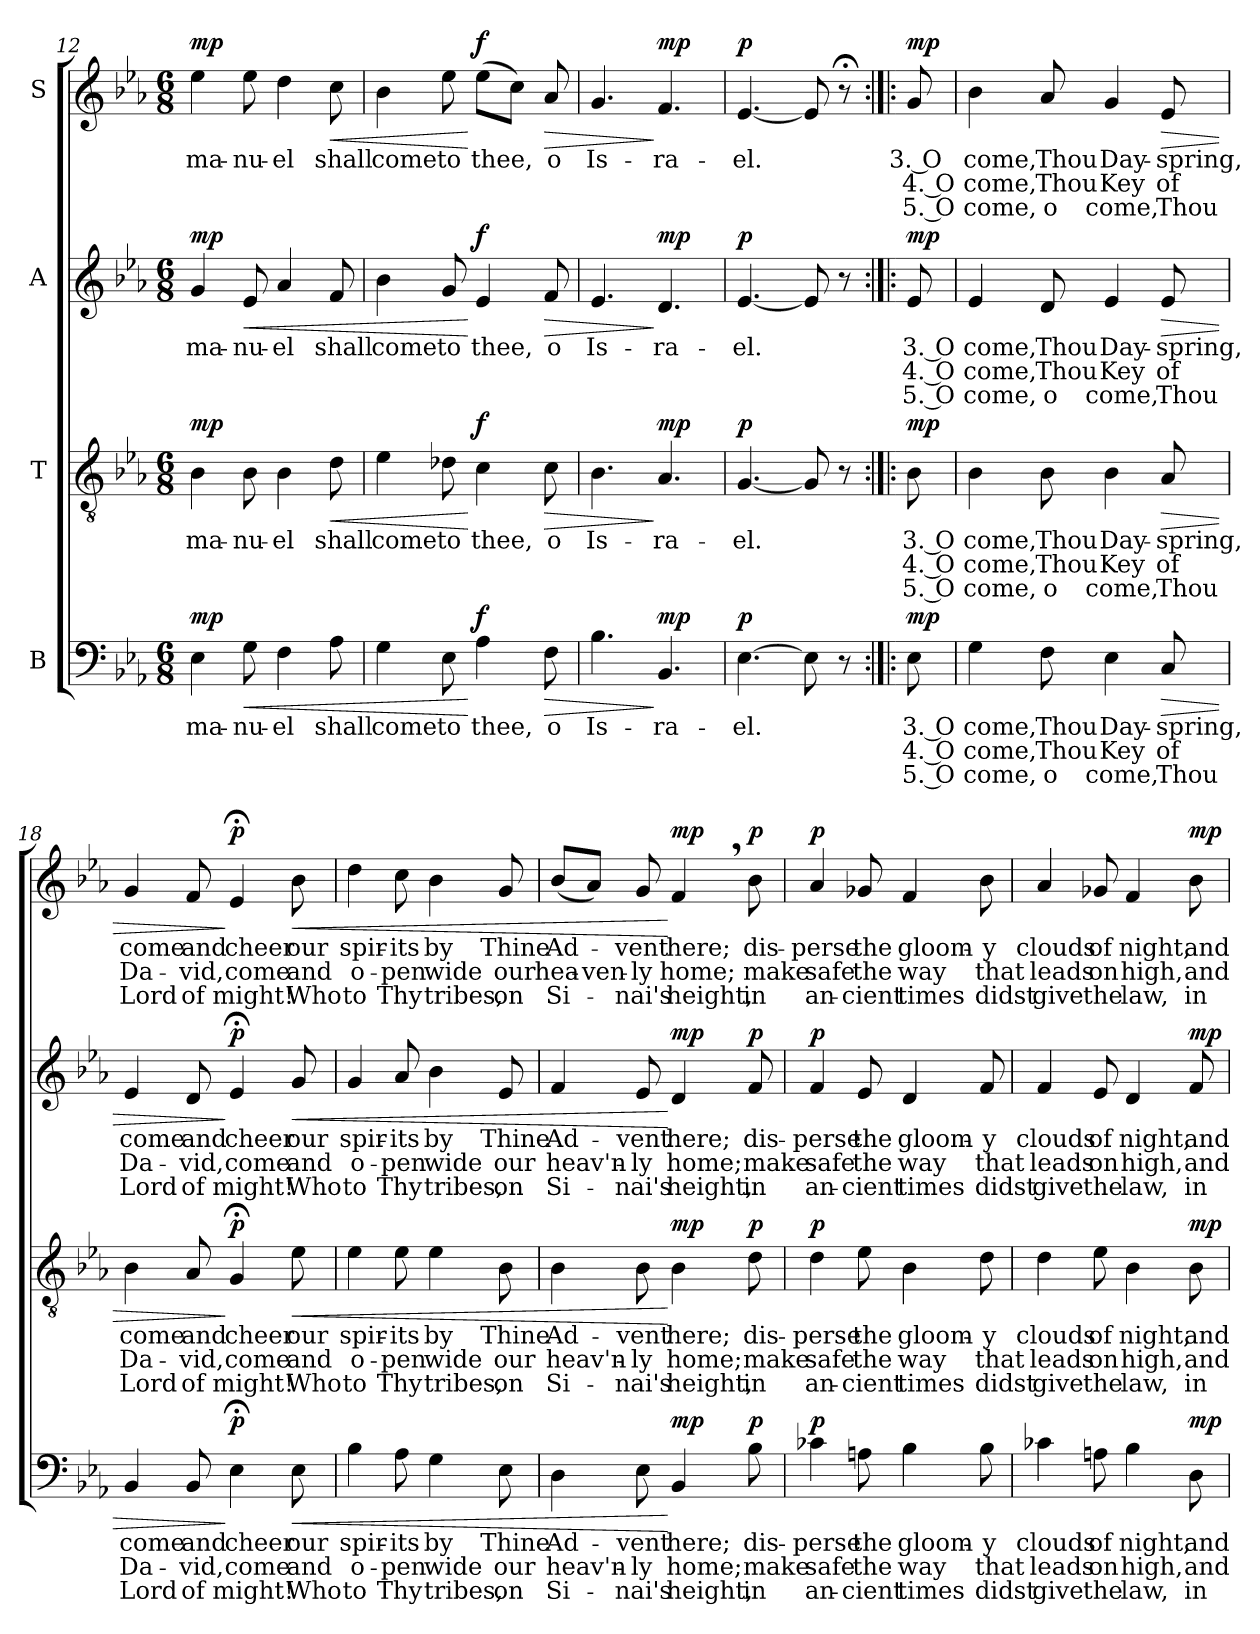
**kern	**text	**text	**text	**dynam	**kern	**text	**text	**text	**dynam	**kern	**text	**text	**text	**dynam	**kern	**text	**text	**text	**dynam
*part4	*part4	*part4	*part4	*part4	*part3	*part3	*part3	*part3	*part3	*part2	*part2	*part2	*part2	*part2	*part1	*part1	*part1	*part1	*part1
*staff4	*staff4	*staff4	*staff4	*staff4	*staff3	*staff3	*staff3	*staff3	*staff3	*staff2	*staff2	*staff2	*staff2	*staff2	*staff1	*staff1	*staff1	*staff1	*staff1
*I"B	*	*	*	*	*I"T	*	*	*	*	*I"A	*	*	*	*	*I"S	*	*	*	*
*clefF4	*	*	*	*	*clefGv2	*	*	*	*	*clefG2	*	*	*	*	*clefG2	*	*	*	*
*k[b-e-a-]	*	*	*	*	*k[b-e-a-]	*	*	*	*	*k[b-e-a-]	*	*	*	*	*k[b-e-a-]	*	*	*	*
*M6/8	*	*	*	*	*M6/8	*	*	*	*	*M6/8	*	*	*	*	*M6/8	*	*	*	*
=12	=12	=12	=12	=12	=12	=12	=12	=12	=12	=12	=12	=12	=12	=12	=12	=12	=12	=12	=12
!	!LO:LY:b	!	!	!LO:DY:a	!	!LO:LY:b	!	!	!LO:DY:a	!	!LO:LY:b	!	!	!LO:DY:a	!	!LO:LY:b	!	!	!LO:DY:a
4E-\	-ma-	.	.	mp	4B-\	-ma-	.	.	mp	4g/	-ma-	.	.	mp	4ee-\	-ma-	.	.	mp
!	!LO:LY:b	!	!	!LO:HP:b	!	!LO:LY:b	!	!	!	!	!LO:LY:b	!	!	!LO:HP:b	!	!LO:LY:b	!	!	!
8G\	-nu-	.	.	<	8B-\	-nu-	.	.	.	8e-/	-nu-	.	.	<	8ee-\	-nu-	.	.	.
!	!LO:LY:b	!	!	!	!	!LO:LY:b	!	!	!	!	!LO:LY:b	!	!	!	!	!LO:LY:b	!	!	!
4F\	-el	.	.	.	4B-\	-el	.	.	.	4a-/	-el	.	.	.	4dd\	-el	.	.	.
!	!LO:LY:b	!	!	!	!	!LO:LY:b	!	!	!LO:HP:b	!	!LO:LY:b	!	!	!	!	!LO:LY:b	!	!	!LO:HP:b
8A-\	shall	.	.	.	8d\	shall	.	.	<	8f/	shall	.	.	.	8cc\	shall	.	.	<
=13	=13	=13	=13	=13	=13	=13	=13	=13	=13	=13	=13	=13	=13	=13	=13	=13	=13	=13	=13
!	!LO:LY:b	!	!	!	!	!LO:LY:b	!	!	!	!	!LO:LY:b	!	!	!	!	!LO:LY:b	!	!	!
4G\	come	.	.	.	4e-\	come	.	.	.	4b-\	come	.	.	.	4b-\	come	.	.	.
!	!LO:LY:b	!	!	!	!	!LO:LY:b	!	!	!	!	!LO:LY:b	!	!	!	!	!LO:LY:b	!	!	!
8E-\	to	.	.	.	8d-X\	to	.	.	.	8g/	to	.	.	.	8ee-\	to	.	.	.
!	!LO:LY:b	!	!	!LO:DY:n=1:a	!	!LO:LY:b	!	!	!LO:DY:n=1:a	!	!LO:LY:b	!	!	!LO:DY:n=1:a	!	!LO:LY:b	!	!	!LO:DY:n=1:a
4A-\	thee,	.	.	[ f	4c\	thee,	.	.	[ f	4e-/	thee,	.	.	[ f	(8ee-\L	thee,	.	.	[ f
.	.	.	.	.	.	.	.	.	.	.	.	.	.	.	8cc\J)	.	.	.	.
!	!LO:LY:b	!	!	!LO:HP:b	!	!LO:LY:b	!	!	!LO:HP:b	!	!LO:LY:b	!	!	!LO:HP:b	!	!LO:LY:b	!	!	!LO:HP:b
8F\	o	.	.	>	8c\	o	.	.	>	8f/	o	.	.	>	8a-/	o	.	.	>
=14	=14	=14	=14	=14	=14	=14	=14	=14	=14	=14	=14	=14	=14	=14	=14	=14	=14	=14	=14
!	!LO:LY:b	!	!	!	!	!LO:LY:b	!	!	!	!	!LO:LY:b	!	!	!	!	!LO:LY:b	!	!	!
4.B-\	Is-	.	.	.	4.B-\	Is-	.	.	.	4.e-/	Is-	.	.	.	4.g/	Is-	.	.	.
!	!LO:LY:b	!	!	!LO:DY:n=1:a	!	!LO:LY:b	!	!	!LO:DY:n=1:a	!	!LO:LY:b	!	!	!LO:DY:n=1:a	!	!LO:LY:b	!	!	!LO:DY:n=1:a
4.BB-/	-ra-	.	.	] mp	4.A-/	-ra-	.	.	] mp	4.d/	-ra-	.	.	] mp	4.f/	-ra-	.	.	] mp
=15	=15	=15	=15	=15	=15	=15	=15	=15	=15	=15	=15	=15	=15	=15	=15	=15	=15	=15	=15
!	!LO:LY:b	!	!	!LO:DY:a	!	!LO:LY:b	!	!	!LO:DY:a	!	!LO:LY:b	!	!	!LO:DY:a	!	!LO:LY:b	!	!	!LO:DY:a
[4.E-\	-el.	.	.	p	[4.G/	-el.	.	.	p	[4.e-/	-el.	.	.	p	[4.e-/	-el.	.	.	p
8E-\]	.	.	.	.	8G/]	.	.	.	.	8e-/]	.	.	.	.	8e-/]	.	.	.	.
8r	.	.	.	.	8r	.	.	.	.	8r	.	.	.	.	8r;<	.	.	.	.
!!LO:PB:g=z
=16:|!|:	=16:|!|:	=16:|!|:	=16:|!|:	=16:|!|:	=16:|!|:	=16:|!|:	=16:|!|:	=16:|!|:	=16:|!|:	=16:|!|:	=16:|!|:	=16:|!|:	=16:|!|:	=16:|!|:	=16:|!|:	=16:|!|:	=16:|!|:	=16:|!|:	=16:|!|:
!	!LO:LY:b	!LO:LY:b	!LO:LY:b	!LO:DY:a	!	!LO:LY:b	!LO:LY:b	!LO:LY:b	!LO:DY:a	!	!LO:LY:b	!LO:LY:b	!LO:LY:b	!LO:DY:a	!	!LO:LY:b	!LO:LY:b	!LO:LY:b	!LO:DY:a
8E-\	3. O	4. O	5. O	mp	8B-\	3. O	4. O	5. O	mp	8e-/	3. O	4. O	5. O	mp	8g/	3. O	4. O	5. O	mp
=17	=17	=17	=17	=17	=17	=17	=17	=17	=17	=17	=17	=17	=17	=17	=17	=17	=17	=17	=17
!	!LO:LY:b	!LO:LY:b	!LO:LY:b	!	!	!LO:LY:b	!LO:LY:b	!LO:LY:b	!	!	!LO:LY:b	!LO:LY:b	!LO:LY:b	!	!	!LO:LY:b	!LO:LY:b	!LO:LY:b	!
4G\	come,	come,	come,	.	4B-\	come,	come,	come,	.	4e-/	come,	come,	come,	.	4b-\	come,	come,	come,	.
!	!LO:LY:b	!LO:LY:b	!LO:LY:b	!	!	!LO:LY:b	!LO:LY:b	!LO:LY:b	!	!	!LO:LY:b	!LO:LY:b	!LO:LY:b	!	!	!LO:LY:b	!LO:LY:b	!LO:LY:b	!
8F\	Thou	Thou	o	.	8B-\	Thou	Thou	o	.	8d/	Thou	Thou	o	.	8a-/	Thou	Thou	o	.
!	!LO:LY:b	!LO:LY:b	!LO:LY:b	!	!	!LO:LY:b	!LO:LY:b	!LO:LY:b	!	!	!LO:LY:b	!LO:LY:b	!LO:LY:b	!	!	!LO:LY:b	!LO:LY:b	!LO:LY:b	!
4E-\	Day-	Key	come,	.	4B-\	Day-	Key	come,	.	4e-/	Day-	Key	come,	.	4g/	Day-	Key	come,	.
!	!LO:LY:b	!LO:LY:b	!LO:LY:b	!LO:HP:b	!	!LO:LY:b	!LO:LY:b	!LO:LY:b	!LO:HP:b	!	!LO:LY:b	!LO:LY:b	!LO:LY:b	!LO:HP:b	!	!LO:LY:b	!LO:LY:b	!LO:LY:b	!LO:HP:b
8C/	-spring,	of	Thou	>	8A-/	-spring,	of	Thou	>	8e-/	-spring,	of	Thou	>	8e-/	-spring,	of	Thou	>
=18	=18	=18	=18	=18	=18	=18	=18	=18	=18	=18	=18	=18	=18	=18	=18	=18	=18	=18	=18
!	!LO:LY:b	!LO:LY:b	!LO:LY:b	!	!	!LO:LY:b	!LO:LY:b	!LO:LY:b	!	!	!LO:LY:b	!LO:LY:b	!LO:LY:b	!	!	!LO:LY:b	!LO:LY:b	!LO:LY:b	!
4BB-/	come	Da-	Lord	.	4B-\	come	Da-	Lord	.	4e-/	come	Da-	Lord	.	4g/	come	Da-	Lord	.
!	!LO:LY:b	!LO:LY:b	!LO:LY:b	!	!	!LO:LY:b	!LO:LY:b	!LO:LY:b	!	!	!LO:LY:b	!LO:LY:b	!LO:LY:b	!	!	!LO:LY:b	!LO:LY:b	!LO:LY:b	!
8BB-/	and	-vid,	of	.	8A-/	and	-vid,	of	.	8d/	and	-vid,	of	.	8f/	and	-vid,	of	.
!	!LO:LY:b	!LO:LY:b	!LO:LY:b	!LO:DY:n=1:a	!	!LO:LY:b	!LO:LY:b	!LO:LY:b	!LO:DY:n=1:a	!	!LO:LY:b	!LO:LY:b	!LO:LY:b	!LO:DY:n=1:a	!	!LO:LY:b	!LO:LY:b	!LO:LY:b	!LO:DY:n=1:a
4E-;<\	cheer	come	might!	] p	4G;</	cheer	come	might!	] p	4e-;</	cheer	come	might!	] p	4e-;</	cheer	come	might!	] p
!	!LO:LY:b	!LO:LY:b	!LO:LY:b	!LO:HP:b	!	!LO:LY:b	!LO:LY:b	!LO:LY:b	!LO:HP:b	!	!LO:LY:b	!LO:LY:b	!LO:LY:b	!LO:HP:b	!	!LO:LY:b	!LO:LY:b	!LO:LY:b	!LO:HP:b
8E-\	our	and	Who	<	8e-\	our	and	Who	<	8g/	our	and	Who	<	8b-\	our	and	Who	<
=19	=19	=19	=19	=19	=19	=19	=19	=19	=19	=19	=19	=19	=19	=19	=19	=19	=19	=19	=19
!	!LO:LY:b	!LO:LY:b	!LO:LY:b	!	!	!LO:LY:b	!LO:LY:b	!LO:LY:b	!	!	!LO:LY:b	!LO:LY:b	!LO:LY:b	!	!	!LO:LY:b	!LO:LY:b	!LO:LY:b	!
4B-\	spir-	o-	to	.	4e-\	spir-	o-	to	.	4g/	spir-	o-	to	.	4dd\	spir-	o-	to	.
!	!LO:LY:b	!LO:LY:b	!LO:LY:b	!	!	!LO:LY:b	!LO:LY:b	!LO:LY:b	!	!	!LO:LY:b	!LO:LY:b	!LO:LY:b	!	!	!LO:LY:b	!LO:LY:b	!LO:LY:b	!
8A-\	-its	-pen	Thy	.	8e-\	-its	-pen	Thy	.	8a-/	-its	-pen	Thy	.	8cc\	-its	-pen	Thy	.
!	!LO:LY:b	!LO:LY:b	!LO:LY:b	!	!	!LO:LY:b	!LO:LY:b	!LO:LY:b	!	!	!LO:LY:b	!LO:LY:b	!LO:LY:b	!	!	!LO:LY:b	!LO:LY:b	!LO:LY:b	!
4G\	by	wide	tribes,	.	4e-\	by	wide	tribes,	.	4b-\	by	wide	tribes,	.	4b-\	by	wide	tribes,	.
!	!LO:LY:b	!LO:LY:b	!LO:LY:b	!	!	!LO:LY:b	!LO:LY:b	!LO:LY:b	!	!	!LO:LY:b	!LO:LY:b	!LO:LY:b	!	!	!LO:LY:b	!LO:LY:b	!LO:LY:b	!
8E-\	Thine	our	on	.	8B-\	Thine	our	on	.	8e-/	Thine	our	on	.	8g/	Thine	our	on	.
=20	=20	=20	=20	=20	=20	=20	=20	=20	=20	=20	=20	=20	=20	=20	=20	=20	=20	=20	=20
!	!LO:LY:b	!LO:LY:b	!LO:LY:b	!	!	!LO:LY:b	!LO:LY:b	!LO:LY:b	!	!	!LO:LY:b	!LO:LY:b	!LO:LY:b	!	!	!LO:LY:b	!LO:LY:b	!LO:LY:b	!
4D\	Ad-	heav'n-	Si-	.	4B-\	Ad-	heav'n-	Si-	.	4f/	Ad-	heav'n-	Si-	.	(8b-/L	Ad-	hea-	Si-	.
!	!	!	!	!	!	!	!	!	!	!	!	!	!	!	!	!	!LO:LY:b	!	!
.	.	.	.	.	.	.	.	.	.	.	.	.	.	.	8a-/J)	.	-ven-	.	.
!	!LO:LY:b	!LO:LY:b	!LO:LY:b	!	!	!LO:LY:b	!LO:LY:b	!LO:LY:b	!	!	!LO:LY:b	!LO:LY:b	!LO:LY:b	!	!	!LO:LY:b	!LO:LY:b	!LO:LY:b	!
8E-\	-vent	-ly	-nai's	.	8B-\	-vent	-ly	-nai's	.	8e-/	-vent	-ly	-nai's	.	8g/	-vent	-ly	-nai's	.
!	!LO:LY:b	!LO:LY:b	!LO:LY:b	!LO:DY:n=1:a	!	!LO:LY:b	!LO:LY:b	!LO:LY:b	!LO:DY:n=1:a	!	!LO:LY:b	!LO:LY:b	!LO:LY:b	!LO:DY:n=1:a	!	!LO:LY:b	!LO:LY:b	!LO:LY:b	!LO:DY:n=1:a
4BB-/	here;	home;	height,	[ mp	4B-\	here;	home;	height,	[ mp	4d/	here;	home;	height,	[ mp	4f,/	here;	home;	height,	[ mp
!	!LO:LY:b	!LO:LY:b	!LO:LY:b	!LO:DY:n=2:a	!	!LO:LY:b	!LO:LY:b	!LO:LY:b	!LO:DY:n=2:a	!	!LO:LY:b	!LO:LY:b	!LO:LY:b	!LO:DY:n=2:a	!	!LO:LY:b	!LO:LY:b	!LO:LY:b	!LO:DY:n=2:a
8B-\	dis-	make	in	p	8d\	dis-	make	in	p	8f/	dis-	make	in	p	8b-\	dis-	make	in	p
!!LO:LB:g=z
=21	=21	=21	=21	=21	=21	=21	=21	=21	=21	=21	=21	=21	=21	=21	=21	=21	=21	=21	=21
!	!LO:LY:b	!LO:LY:b	!LO:LY:b	!LO:DY:a	!	!LO:LY:b	!LO:LY:b	!LO:LY:b	!LO:DY:a	!	!LO:LY:b	!LO:LY:b	!LO:LY:b	!LO:DY:a	!	!LO:LY:b	!LO:LY:b	!LO:LY:b	!LO:DY:a
4c-X\	-perse	safe	an-	p	4d\	-perse	safe	an-	p	4f/	-perse	safe	an-	p	4a-/	-perse	safe	an-	p
!	!LO:LY:b	!LO:LY:b	!LO:LY:b	!	!	!LO:LY:b	!LO:LY:b	!LO:LY:b	!	!	!LO:LY:b	!LO:LY:b	!LO:LY:b	!	!	!LO:LY:b	!LO:LY:b	!LO:LY:b	!
8An\	the	the	-cient	.	8e-\	the	the	-cient	.	8e-/	the	the	-cient	.	8g-X/	the	the	-cient	.
!	!LO:LY:b	!LO:LY:b	!LO:LY:b	!	!	!LO:LY:b	!LO:LY:b	!LO:LY:b	!	!	!LO:LY:b	!LO:LY:b	!LO:LY:b	!	!	!LO:LY:b	!LO:LY:b	!LO:LY:b	!
4B-\	gloom-	way	times	.	4B-\	gloom-	way	times	.	4d/	gloom-	way	times	.	4f/	gloom-	way	times	.
!	!LO:LY:b	!LO:LY:b	!LO:LY:b	!	!	!LO:LY:b	!LO:LY:b	!LO:LY:b	!	!	!LO:LY:b	!LO:LY:b	!LO:LY:b	!	!	!LO:LY:b	!LO:LY:b	!LO:LY:b	!
8B-\	-y	that	didst	.	8d\	-y	that	didst	.	8f/	-y	that	didst	.	8b-\	-y	that	didst	.
=22	=22	=22	=22	=22	=22	=22	=22	=22	=22	=22	=22	=22	=22	=22	=22	=22	=22	=22	=22
!	!LO:LY:b	!LO:LY:b	!LO:LY:b	!	!	!LO:LY:b	!LO:LY:b	!LO:LY:b	!	!	!LO:LY:b	!LO:LY:b	!LO:LY:b	!	!	!LO:LY:b	!LO:LY:b	!LO:LY:b	!
4c-X\	clouds	leads	give	.	4d\	clouds	leads	give	.	4f/	clouds	leads	give	.	4a-/	clouds	leads	give	.
!	!LO:LY:b	!LO:LY:b	!LO:LY:b	!	!	!LO:LY:b	!LO:LY:b	!LO:LY:b	!	!	!LO:LY:b	!LO:LY:b	!LO:LY:b	!	!	!LO:LY:b	!LO:LY:b	!LO:LY:b	!
8An\	of	on	the	.	8e-\	of	on	the	.	8e-/	of	on	the	.	8g-X/	of	on	the	.
!	!LO:LY:b	!LO:LY:b	!LO:LY:b	!	!	!LO:LY:b	!LO:LY:b	!LO:LY:b	!	!	!LO:LY:b	!LO:LY:b	!LO:LY:b	!	!	!LO:LY:b	!LO:LY:b	!LO:LY:b	!
4B-\	night,	high,	law,	.	4B-\	night,	high,	law,	.	4d/	night,	high,	law,	.	4f/	night,	high,	law,	.
!	!LO:LY:b	!LO:LY:b	!LO:LY:b	!LO:DY:a	!	!LO:LY:b	!LO:LY:b	!LO:LY:b	!LO:DY:a	!	!LO:LY:b	!LO:LY:b	!LO:LY:b	!LO:DY:a	!	!LO:LY:b	!LO:LY:b	!LO:LY:b	!LO:DY:a
8D\	and	and	in	mp	8B-\	and	and	in	mp	8f/	and	and	in	mp	8b-\	and	and	in	mp
=	=	=	=	=	=	=	=	=	=	=	=	=	=	=	=	=	=	=	=
*-	*-	*-	*-	*-	*-	*-	*-	*-	*-	*-	*-	*-	*-	*-	*-	*-	*-	*-	*-
